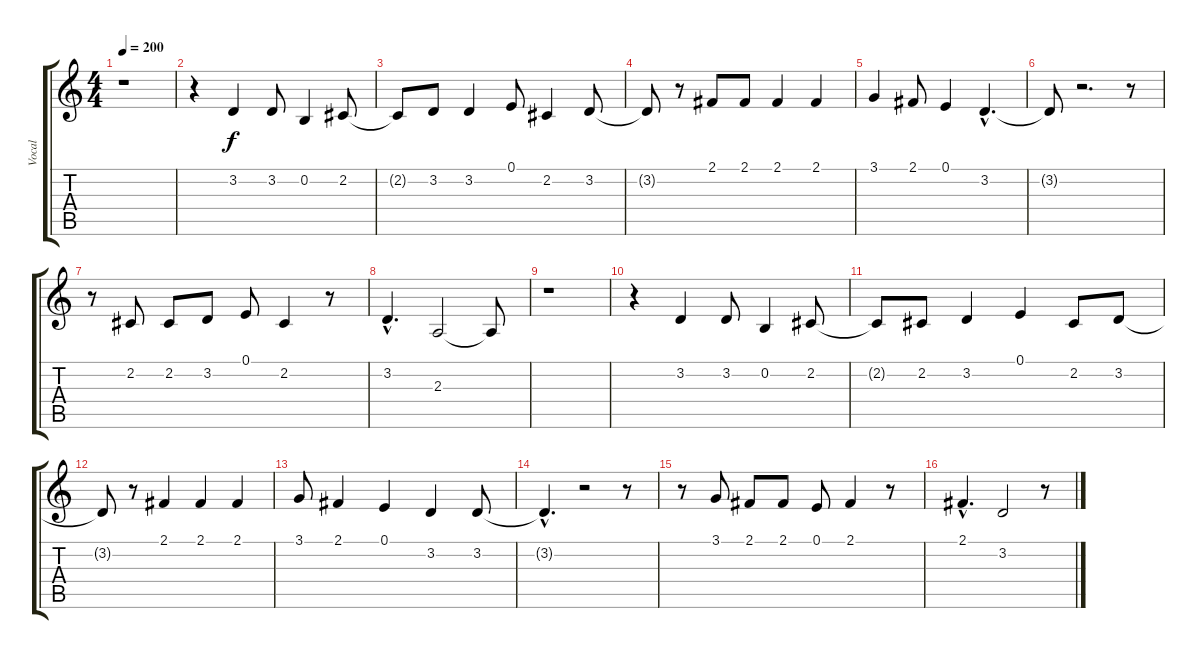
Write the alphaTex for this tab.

\track ("Vocal" "Vocal") {instrument flute}
\staff {score tabs}
\tuning (E4 B3 G3 D3 A2 E2) {hide}
\ts (4 4)
\tempo 200
\clef g2
\ks c
r.1{dy f} |
r.4 3.2.4 3.2.8 0.2.4 2.2.8 |
2.2{t}.8 3.2.8 3.2.4 0.1.8 2.2.4 3.2.8 |
3.2{t}.8 r.8 2.1.8 2.1.8 2.1.4 2.1.4 |
3.1.4 2.1.8 0.1.4 3.2{hac}.4{d} |
3.2{t}.8 r.2{d} r.8 |
r.8 2.2.8 2.2.8 3.2.8 0.1.8 2.2.4 r.8 |
3.2{hac}.4{d} 2.3.2 2.3{t}.8 |
r.1 |
r.4 3.2.4 3.2.8 0.2.4 2.2.8 |
2.2{t}.8 2.2.8 3.2.4 0.1.4 2.2.8 3.2.8 |
3.2{t}.8 r.8 2.1.4 2.1.4 2.1.4 |
3.1.8 2.1.4 0.1.4 3.2.4 3.2.8 |
3.2{hac t}.4{d} r.2 r.8 |
r.8 3.1.8 2.1.8 2.1.8 0.1.8 2.1.4 r.8 |
2.1{hac}.4{d} 3.2.2 r.8
